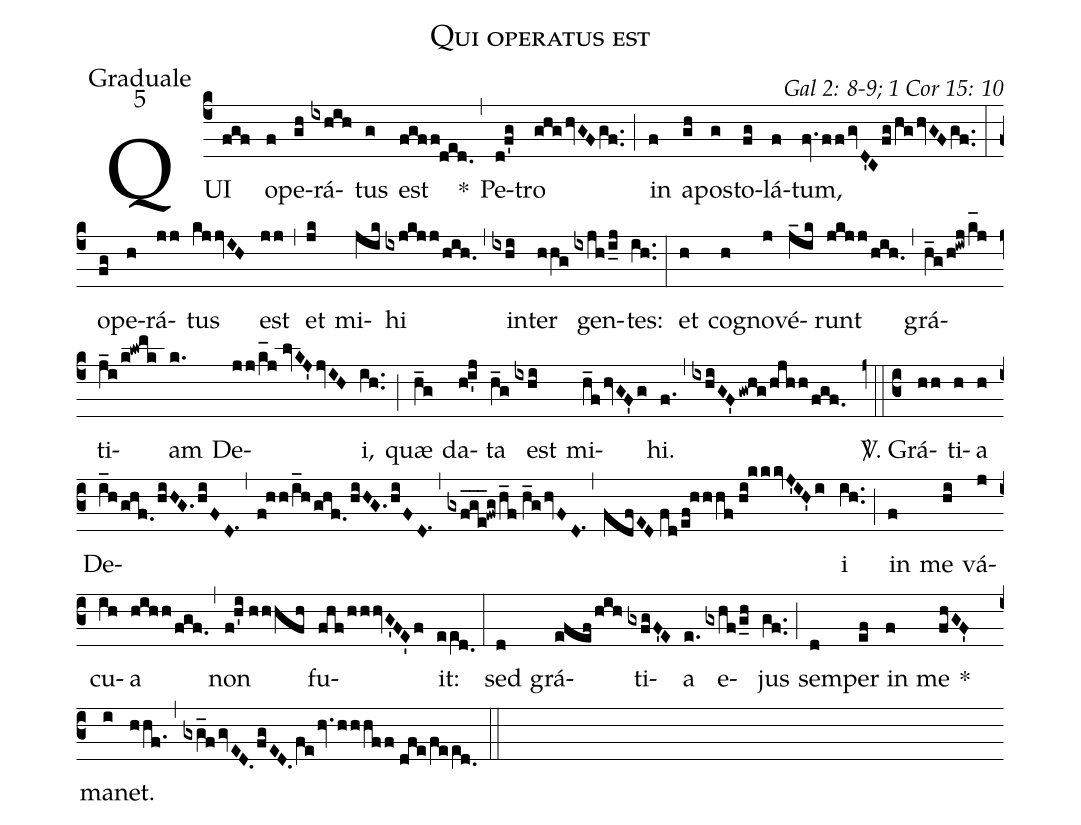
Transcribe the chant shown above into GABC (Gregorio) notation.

name: Qui operatus est;
office-part: Graduale;
mode: 5;
commentary: Gal 2: 8-9; 1 Cor 15: 10;
%%
(c4) QUI(fgf) o(f)pe(gh)rá(ixhih)tus(g) est(fgff!ded.) *(,)
Pe(d!f'g)tro(ghghvGFgf..) (;) in(f) a(gh)pos(g)to(fg)lá(f)tum,(fv.ffgvD'Cfg/hghvGFgf..) (:)
o(fg)pe(h)rá(jj)tus(kjjvIH) est(jj) (,) et(jk) mi(jik)hi(ixjkjj/hih.) (,) in(ixhi)ter(hhg) gen(ixjh/i_j)tes:(ih..) (:)
et(h) co(h)gno(j)vé(j_ik)runt(jkjj/hih.) (,) grá(h_g/h!iwj/k_[hl:1]j)ti(j_i/k!lwmk)am(k.) De(jj/k_[hl:1]j//lvKJ'jvIH)i,(ih..) (;) quæ(h_g) da(hi'j)ta(h_g) est(ixhi) mi(h_fhvGF'g)hi.(f.) (,) (ixhiGF'gwhg/hjh/!h/fgf.) (z0::c3)
<sp>V/</sp>. Grá(hh)ti(h)a(h) De(i_hghf./hiHG.hiFD.1)(,)(f!hh/i_hghf./hiHG.hiFD.1)(,)(gxf_g_e_!fwg/h_f//h_ghvFD.1)(,)(fdfED//fd/ef!hhhf//hi!kkkvJ'IH'i)i(ih..) (;) in(f) me(hi) vá(j)cu(ih)a(hihh/fgf.) (,) non(f!h'i//hhhfh) fu(fhf/hhhvG'FE'f)it:(ee[ll:1]d.0) (:)
sed(d) grá(efefhih)ti(gxfgF'E)a(e.) e(gxhf/g_h)jus(gf..) (;) sem(d)per(ef) in(f) me(fhGF') *()
ma(i)net.(hhf.) (,) (gxg_fgvED.fgED.fehv.hhhff//dfe/fee[ll:1]d.0) (::)
